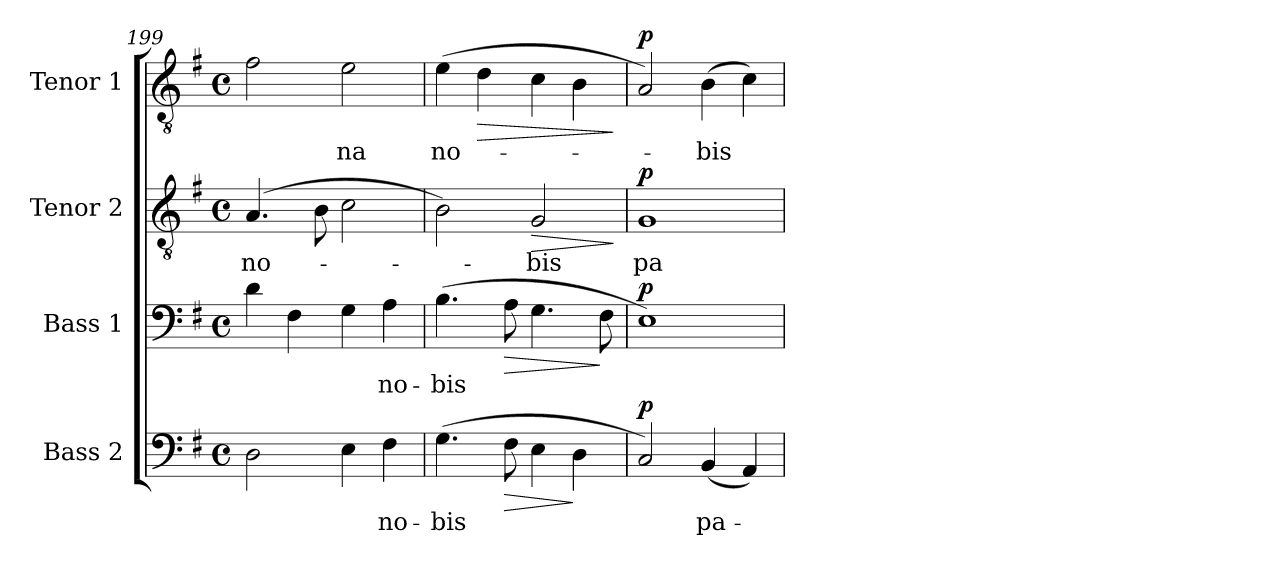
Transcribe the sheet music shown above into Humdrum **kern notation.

**kern	**text	**dynam	**kern	**text	**dynam	**kern	**text	**dynam	**kern	**text	**dynam
*part4	*part4	*part4	*part3	*part3	*part3	*part2	*part2	*part2	*part1	*part1	*part1
*staff4	*staff4	*staff4	*staff3	*staff3	*staff3	*staff2	*staff2	*staff2	*staff1	*staff1	*staff1
*I"Bass 2	*	*	*I"Bass 1	*	*	*I"Tenor 2	*	*	*I"Tenor 1	*	*
*I'B. 2	*	*	*I'B. 1	*	*	*I'T. 2	*	*	*I'T. 1	*	*
*clefF4	*	*	*clefF4	*	*	*clefGv2	*	*	*clefGv2	*	*
*k[f#]	*	*	*k[f#]	*	*	*k[f#]	*	*	*k[f#]	*	*
*G:	*	*	*G:	*	*	*G:	*	*	*G:	*	*
*M4/4	*	*	*M4/4	*	*	*M4/4	*	*	*M4/4	*	*
*met(c)	*	*	*met(c)	*	*	*met(c)	*	*	*met(c)	*	*
=199	=199	=199	=199	=199	=199	=199	=199	=199	=199	=199	=199
!	!	!	!	!	!	!	!LO:LY:b	!	!	!	!
2D\	.	.	4d\	.	.	(4.A/	no-	.	2f#\	.	.
.	.	.	4F#\	.	.	.	.	.	.	.	.
.	.	.	.	.	.	8B\	.	.	.	.	.
!	!	!	!	!	!	!	!	!	!	!LO:LY:b	!
4E\	.	.	4G\	.	.	2c\	.	.	2e\	-na	.
!	!LO:LY:b	!	!	!LO:LY:b	!	!	!	!	!	!	!
4F#\	no-	.	4A\	no-	.	.	.	.	.	.	.
=200	=200	=200	=200	=200	=200	=200	=200	=200	=200	=200	=200
!	!LO:LY:b	!	!	!LO:LY:b	!	!	!	!	!	!LO:LY:b	!
(>4.G\	-bis	.	(>4.B\	-bis	.	2B\)	.	.	(>4e\	no-	.
!	!	!	!	!	!	!	!	!	!	!	!LO:HP:b
.	.	.	.	.	.	.	.	.	4d\	.	>
!	!	!LO:HP:b	!	!	!LO:HP:b	!	!	!	!	!	!
8F#\	.	>	8A\	.	>	.	.	.	.	.	.
!	!	!	!	!	!	!	!LO:LY:b	!LO:HP:b	!	!	!
4E\	.	.	4.G\	.	.	2G/	-bis	>	4c\	.	.
4D\	.	]	.	.	.	.	.	.	4B\	.	.
.	.	.	8F#\	.	]	.	.	.	.	.	.
.	.	.	.	.	.	.	.	]	.	.	]
!!LO:LB:g=z
=201	=201	=201	=201	=201	=201	=201	=201	=201	=201	=201	=201
!	!	!LO:DY:a	!	!	!LO:DY:a	!	!LO:LY:b	!LO:DY:a	!	!	!LO:DY:a
2C/)	.	p	1E)	.	p	1G	pa-	p	2A/)	.	p
!	!LO:LY:b	!	!	!	!	!	!	!	!	!LO:LY:b	!
(<4BB/	pa-	.	.	.	.	.	.	.	(>4B\	-bis	.
4AA/)	.	.	.	.	.	.	.	.	4c\)	.	.
=	=	=	=	=	=	=	=	=	=	=	=
*-	*-	*-	*-	*-	*-	*-	*-	*-	*-	*-	*-
